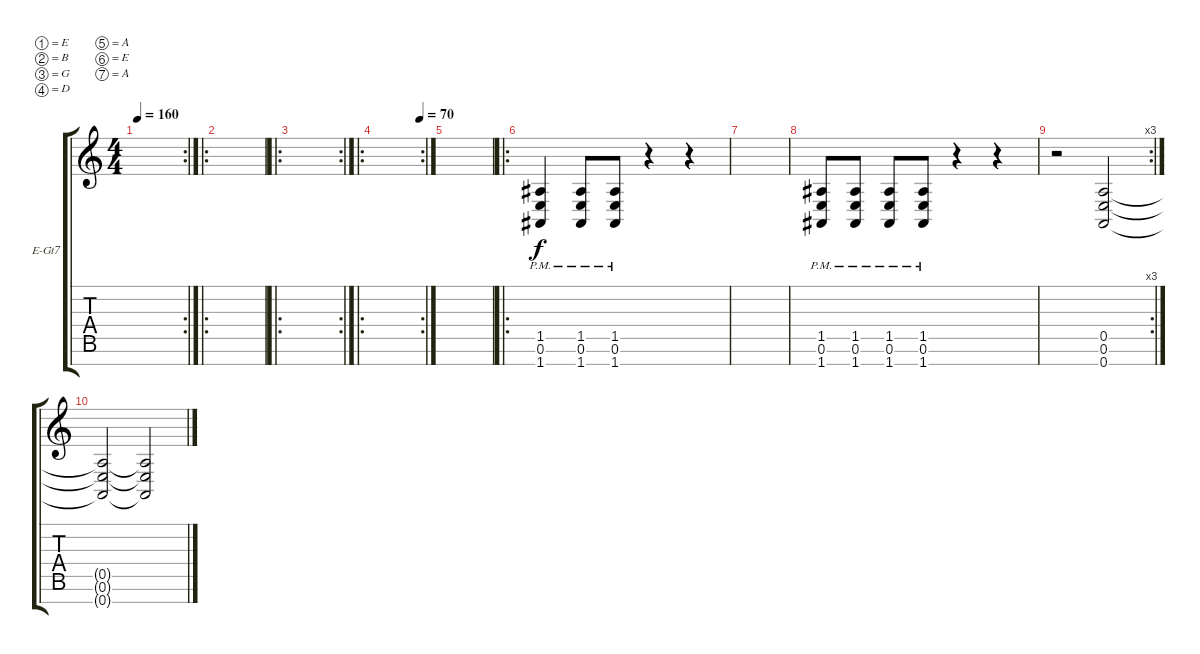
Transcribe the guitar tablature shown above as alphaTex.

\defaultSystemsLayout 4
\bracketExtendMode groupsimilarinstruments
\firstSystemTrackNameOrientation horizontal
\otherSystemsTrackNameOrientation horizontal
\track ("Electric Guitar" "E-Gt7") {instrument overdrivenguitar}
\staff {score tabs}
\tuning (E4 B3 G3 D3 A2 E2 A1)
\rc 2
\ts (4 4)
\tempo 160
\clef g2
\ks c
|
\ro
|
\ro
\rc 2
|
\ro
\rc 2
\tempo (70 1)
|
|
\ro
(1.7{pm} 0.6{pm} 1.5{pm}).4 (0.6{pm} 1.5{pm} 1.7{pm}).8 (1.5{pm} 1.7{pm} 0.6{pm}).8 r.4 r.4 |
|
(1.7{pm} 1.5{pm} 0.6{pm}).8 (1.7{pm} 1.5{pm} 0.6{pm}).8 (1.7{pm} 1.5{pm} 0.6{pm}).8 (1.7{pm} 1.5{pm} 0.6{pm}).8 r.4 r.4 |
\rc 3
r.2 (0.6 0.7 0.5).2 |
(0.5{t} 0.6{t} 0.7{t}).2 (0.5{t} 0.6{t} 0.7{t}).2
